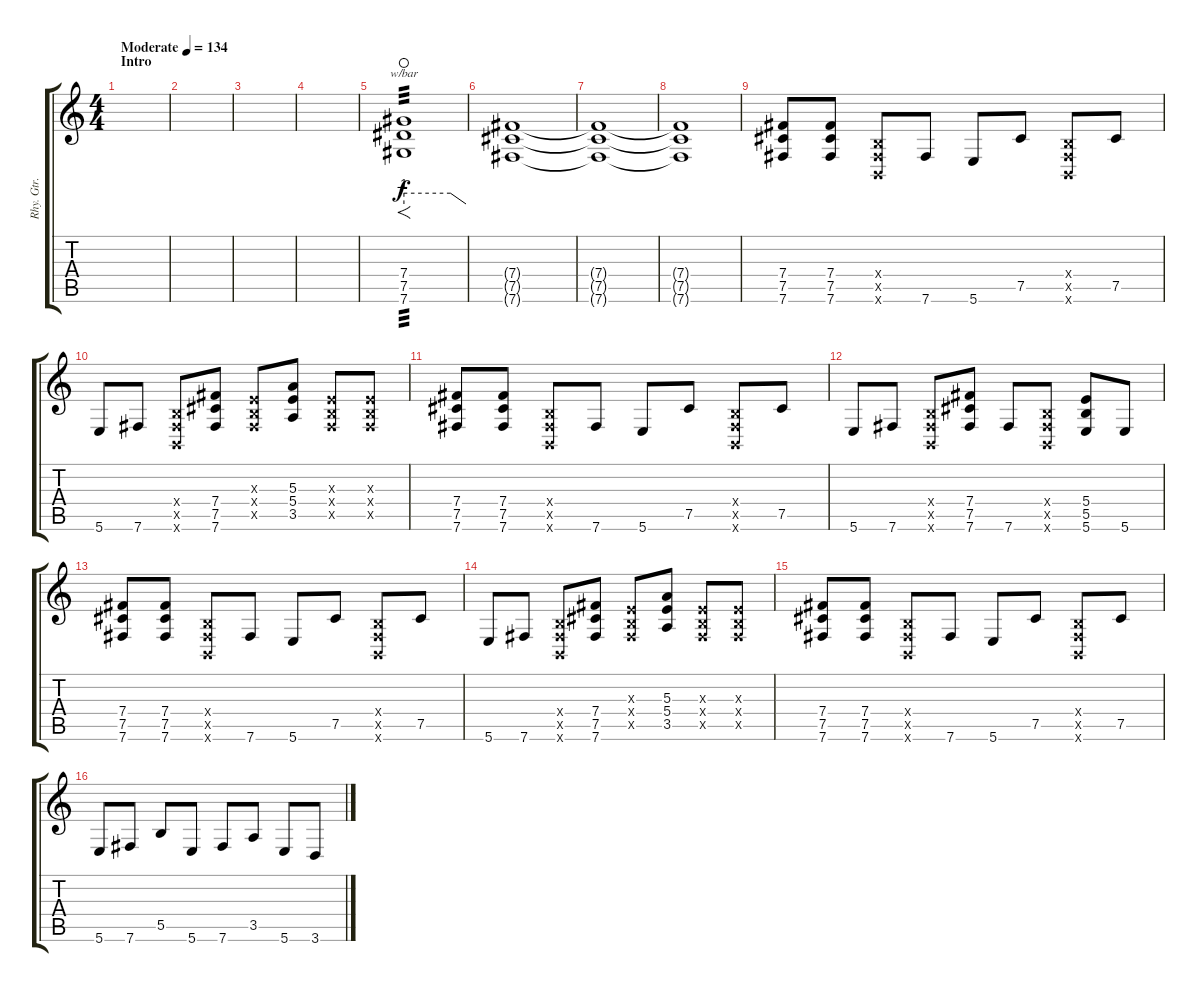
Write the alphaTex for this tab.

\track ("Rhy. Gtr. 1" "Rhy. Gtr. ") {instrument distortionguitar}
\staff {score tabs}
\tuning (Db4 Ab3 E3 B2 Gb2 B1) {hide}
\ts (4 4)
\section ("" "Intro")
\tempo (134 "Moderate")
\clef g2
\ks c
|
|
|
|
(7.4 7.5 7.6).1{f tbe (custom default 0 4 45 4 60 0) tp 3 waho} |
(7.4{t} 7.5{t} 7.6{t}).1 |
(7.4{t} 7.5{t} 7.6{t}).1 |
(7.4{t} 7.5{t} 7.6{t}).1 |
(7.4 7.5 7.6).8 (7.4 7.5 7.6).8 (0.4{x} 0.5{x} 0.6{x}).8 7.6.8 5.6.8 7.5.8 (0.4{x} 0.5{x} 0.6{x}).8 7.5.8 |
5.6.8 7.6.8 (0.4{x} 0.5{x} 0.6{x}).8 (7.4 7.5 7.6).8 (0.3{x} 0.4{x} 0.5{x}).8 (5.3 5.4 3.5).8 (0.3{x} 0.4{x} 0.5{x}).8 (0.3{x} 0.4{x} 0.5{x}).8 |
(7.4 7.5 7.6).8 (7.4 7.5 7.6).8 (0.4{x} 0.5{x} 0.6{x}).8 7.6.8 5.6.8 7.5.8 (0.4{x} 0.5{x} 0.6{x}).8 7.5.8 |
5.6.8 7.6.8 (0.4{x} 0.5{x} 0.6{x}).8 (7.4 7.5 7.6).8 7.6.8 (0.4{x} 0.5{x} 0.6{x}).8 (5.4 5.5 5.6).8 5.6.8 |
(7.4 7.5 7.6).8 (7.4 7.5 7.6).8 (0.4{x} 0.5{x} 0.6{x}).8 7.6.8 5.6.8 7.5.8 (0.4{x} 0.5{x} 0.6{x}).8 7.5.8 |
5.6.8 7.6.8 (0.4{x} 0.5{x} 0.6{x}).8 (7.4 7.5 7.6).8 (0.3{x} 0.4{x} 0.5{x}).8 (5.3 5.4 3.5).8 (0.3{x} 0.4{x} 0.5{x}).8 (0.3{x} 0.4{x} 0.5{x}).8 |
(7.4 7.5 7.6).8 (7.4 7.5 7.6).8 (0.4{x} 0.5{x} 0.6{x}).8 7.6.8 5.6.8 7.5.8 (0.4{x} 0.5{x} 0.6{x}).8 7.5.8 |
5.6.8 7.6.8 5.5.8 5.6.8 7.6.8 3.5.8 5.6.8 3.6.8
